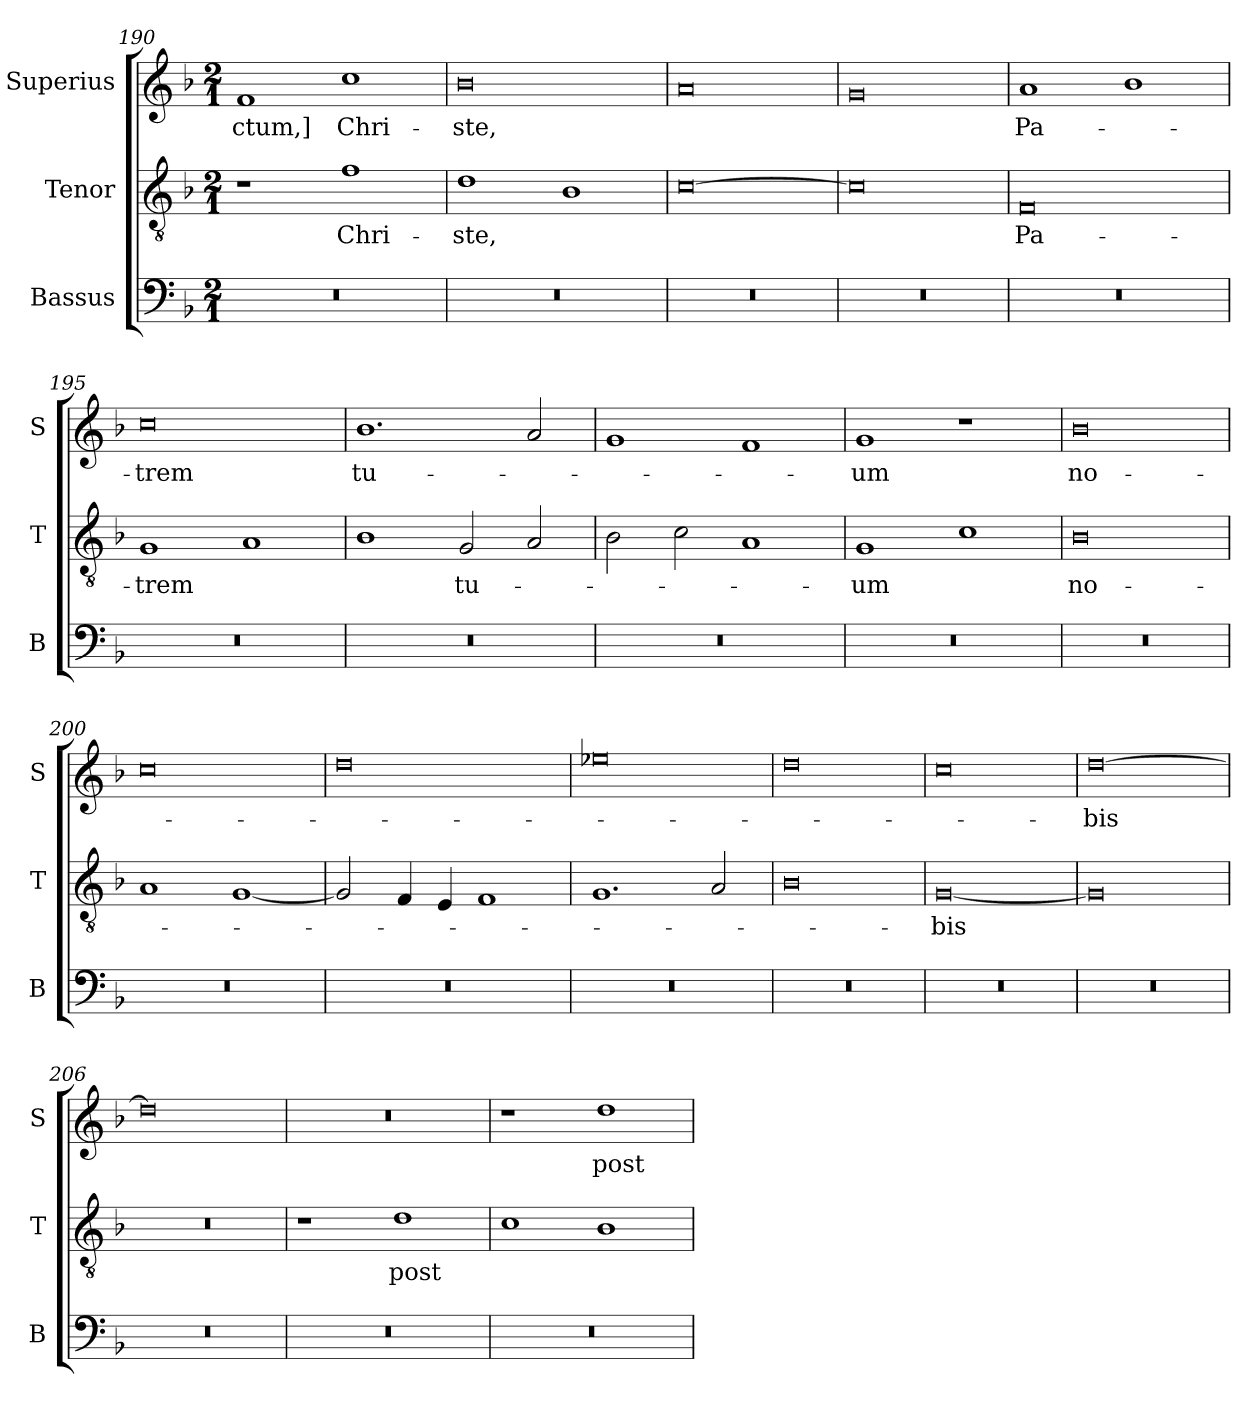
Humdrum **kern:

**kern	**kern	**text	**kern	**text
*part3	*part2	*part2	*part1	*part1
*staff3	*staff2	*staff2	*staff1	*staff1
*I"Bassus	*I"Tenor	*	*I"Superius	*
*I'B	*I'T	*	*I'S	*
*clefF4	*clefGv2	*	*clefG2	*
*k[b-]	*k[b-]	*	*k[b-]	*
*F:	*F:	*	*F:	*
*M2/1	*M2/1	*	*M2/1	*
=190	=190	=190	=190	=190
0r	1r	.	1f	-ctum,]
.	1f	Chri-	1cc	Chri-
=191	=191	=191	=191	=191
0r	1d	-ste,	0b-	-ste,
.	1B-	.	.	.
=192	=192	=192	=192	=192
0r	[0c	.	0a	.
=193	=193	=193	=193	=193
0r	0c]	.	0g	.
=194	=194	=194	=194	=194
0r	0F	Pa-	1a	Pa-
.	.	.	1b-	.
=195	=195	=195	=195	=195
0r	1G	-trem	0cc	-trem
.	1A	.	.	.
=196	=196	=196	=196	=196
0r	1B-	.	1.b-	tu-
.	2G	tu-	.	.
.	2A	.	2a	.
=197	=197	=197	=197	=197
0r	2B-	.	1g	.
.	2c	.	.	.
.	1A	.	1f	.
=198	=198	=198	=198	=198
0r	1G	-um	1g	-um
.	1c	.	1r	.
=199	=199	=199	=199	=199
0r	0B-	no-	0b-	no-
=200	=200	=200	=200	=200
0r	1A	.	0cc	.
.	[1G	.	.	.
=201	=201	=201	=201	=201
0r	2G]	.	0dd	.
.	4F	.	.	.
.	4E	.	.	.
.	1F	.	.	.
=202	=202	=202	=202	=202
0r	1.G	.	0ee-X	.
.	2A	.	.	.
=203	=203	=203	=203	=203
0r	0B-	.	0dd	.
=204	=204	=204	=204	=204
0r	[0G	-bis	0cc	.
=205	=205	=205	=205	=205
0r	0G]	.	[0dd	-bis
=206	=206	=206	=206	=206
0r	0r	.	0dd]	.
=207	=207	=207	=207	=207
0r	1r	.	0r	.
.	1d	post	.	.
=208	=208	=208	=208	=208
0r	1c	.	1r	.
.	1B-	.	1dd	post
=	=	=	=	=
*-	*-	*-	*-	*-
